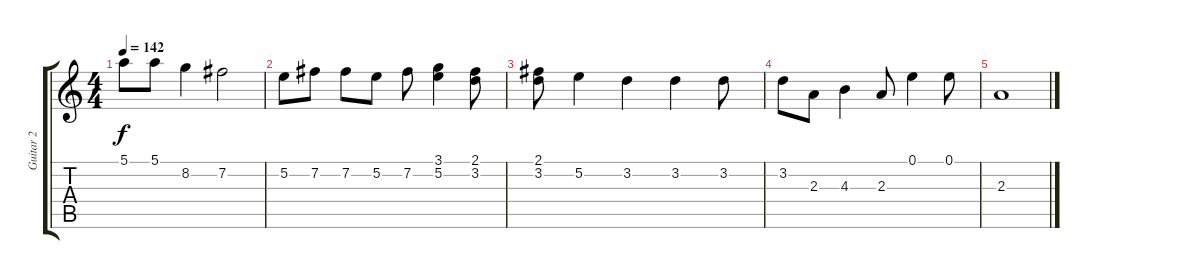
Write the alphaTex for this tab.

\track ("Guitar 2" "Guitar 2") {instrument electricguitarclean}
\staff {score tabs}
\tuning (E4 B3 G3 D3 A2 E2) {hide}
\ts (4 4)
\tempo 142
\clef g2
\ks c
5.1{t}.8{dy f} 5.1.8 8.2.4 7.2.2 |
5.2.8 7.2.8 7.2.8 5.2.8 7.2.8 (3.1 5.2).4 (2.1 3.2).8 |
(2.1 3.2).8 5.2.4 3.2.4 3.2.4 3.2.8 |
3.2.8 2.3.8 4.3.4 2.3.8 0.1.4 0.1.8 |
2.3.1
